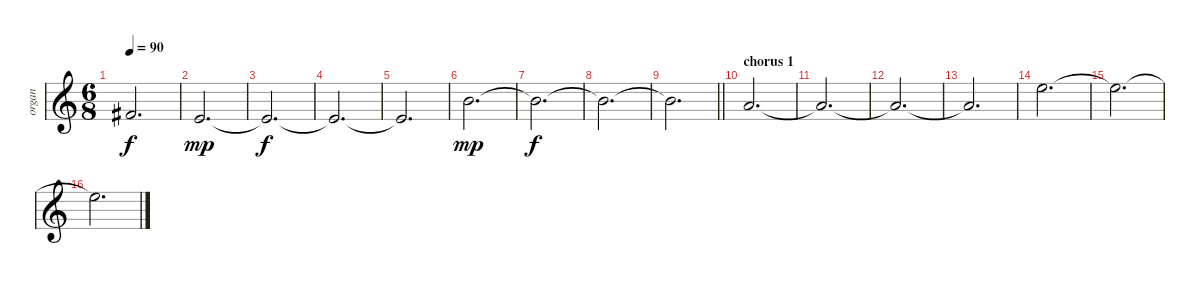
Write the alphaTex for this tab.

\track ("organ" "organ") {instrument drawbarorgan}
\staff {score}
\tuning (E4 B3 G3 D3 A2 E2) {hide}
\ts (6 8)
\tempo 90
\clef g2
\ks c
2.1{t}.2{d dy f} |
0.1.2{d dy mp} |
0.1{t}.2{d dy f} |
0.1{t}.2{d} |
0.1{t}.2{d} |
7.1.2{d dy mp} |
7.1{t}.2{d dy f} |
7.1{t}.2{d} |
\barLineRight lightlight
7.1{t}.2{d} |
\section ("" "chorus 1")
5.1.2{d} |
5.1{t}.2{d} |
5.1{t}.2{d} |
5.1{t}.2{d} |
12.1.2{d} |
12.1{t}.2{d} |
12.1{t}.2{d}
